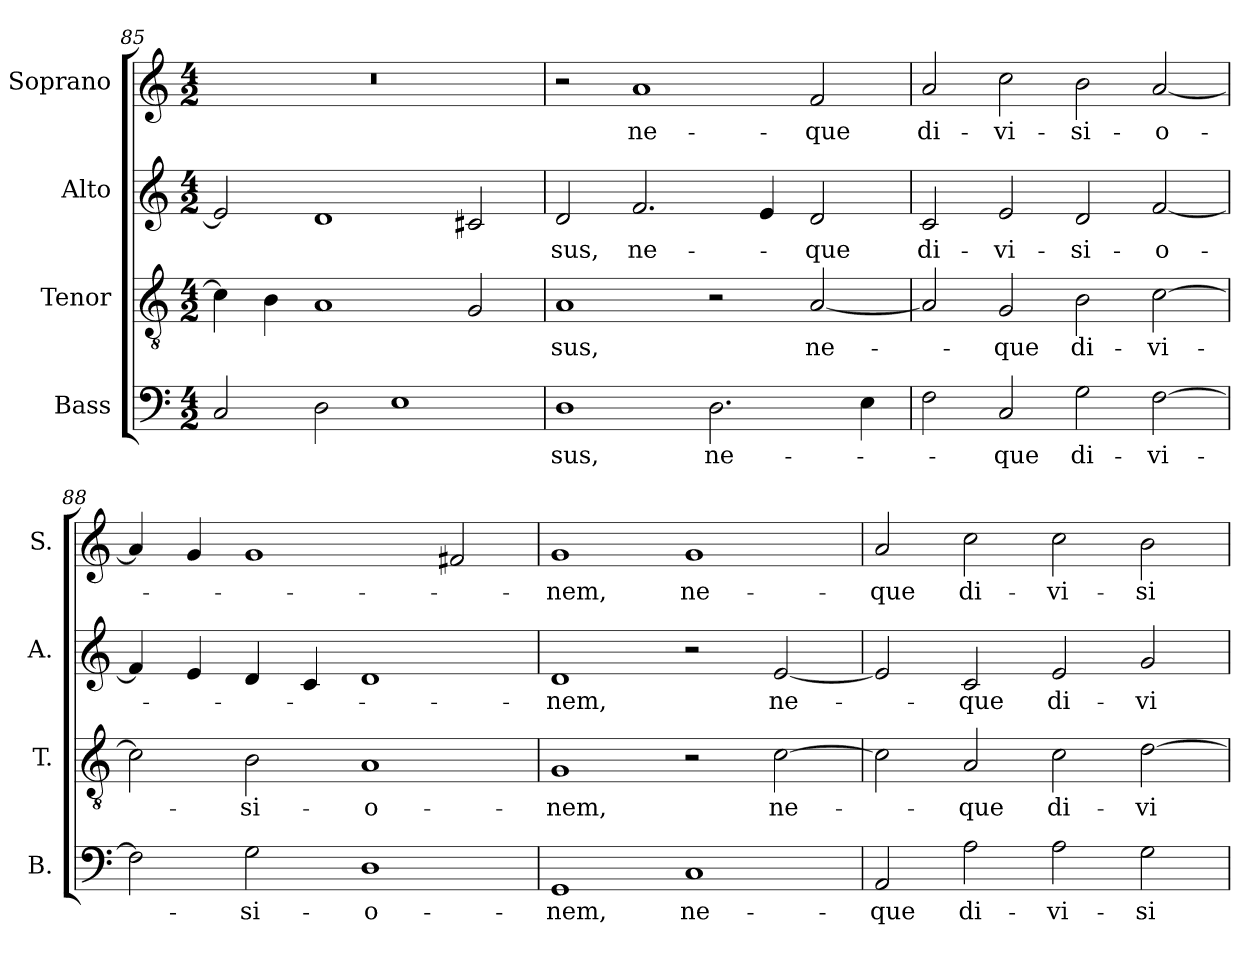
**kern	**text	**kern	**text	**kern	**text	**kern	**text
*part4	*part4	*part3	*part3	*part2	*part2	*part1	*part1
*staff4	*staff4	*staff3	*staff3	*staff2	*staff2	*staff1	*staff1
*I"Bass	*	*I"Tenor	*	*I"Alto	*	*I"Soprano	*
*I'B.	*	*I'T.	*	*I'A.	*	*I'S.	*
*clefF4	*	*clefGv2	*	*clefG2	*	*clefG2	*
*	*	*ITrd7c12	*	*	*	*	*
*k[]	*	*k[]	*	*k[]	*	*k[]	*
*C:	*	*C:	*	*C:	*	*C:	*
*M4/2	*	*M4/2	*	*M4/2	*	*M4/2	*
=85	=85	=85	=85	=85	=85	=85	=85
!	!	!	!	!	!	!LO:N:vis=1	!
2Ci/	.	4Ci\]	.	2ei/]	.	0r	.
.	.	4BBi\	.	.	.	.	.
2Di\	.	1AAi	.	1di	.	.	.
1Ei	.	.	.	.	.	.	.
.	.	2GGi/	.	2c#Xi/	.	.	.
=86	=86	=86	=86	=86	=86	=86	=86
!	!LO:LY:b:color=#000000	!	!	!	!	!	!
!	!	!	!LO:LY:b:color=#000000	!	!	!	!
!	!	!	!	!	!LO:LY:b:color=#000000	!	!
1Di	-sus,	1AAi	-sus,	2di/	-sus,	2r	.
!	!	!	!	!	!LO:LY:b:color=#000000	!	!
!	!	!	!	!	!	!	!LO:LY:b:color=#000000
.	.	.	.	2.fi/	ne-	1ai	ne-
!	!LO:LY:b:color=#000000	!	!	!	!	!	!
2.Di\	ne-	2r	.	.	.	.	.
.	.	.	.	4ei/	.	.	.
!	!	!	!LO:LY:b:color=#000000	!	!	!	!
!	!	!	!	!	!LO:LY:b:color=#000000	!	!
!	!	!	!	!	!	!	!LO:LY:b:color=#000000
.	.	[2AAi/	ne-	2di/	-que	2fi/	-que
4Ei\	.	.	.	.	.	.	.
!!LO:LB:g=z
=87	=87	=87	=87	=87	=87	=87	=87
!	!	!	!	!	!LO:LY:b:color=#000000	!	!
!	!	!	!	!	!	!	!LO:LY:b:color=#000000
2Fi\	.	2AAi/]	.	2ci/	di-	2ai/	di-
!	!LO:LY:b:color=#000000	!	!	!	!	!	!
!	!	!	!LO:LY:b:color=#000000	!	!	!	!
!	!	!	!	!	!LO:LY:b:color=#000000	!	!
!	!	!	!	!	!	!	!LO:LY:b:color=#000000
2Ci/	-que	2GGi/	-que	2ei/	-vi-	2cci\	-vi-
!	!LO:LY:b:color=#000000	!	!	!	!	!	!
!	!	!	!LO:LY:b:color=#000000	!	!	!	!
!	!	!	!	!	!LO:LY:b:color=#000000	!	!
!	!	!	!	!	!	!	!LO:LY:b:color=#000000
2Gi\	di-	2BBi\	di-	2di/	-si-	2bi\	-si-
!	!LO:LY:b:color=#000000	!	!	!	!	!	!
!	!	!	!LO:LY:b:color=#000000	!	!	!	!
!	!	!	!	!	!LO:LY:b:color=#000000	!	!
!	!	!	!	!	!	!	!LO:LY:b:color=#000000
[2Fi\	-vi-	[2Ci\	-vi-	[2fi/	-o-	[2ai/	-o-
=88	=88	=88	=88	=88	=88	=88	=88
2Fi\]	.	2Ci\]	.	4fi/]	.	4ai/]	.
.	.	.	.	4ei/	.	4gi/	.
!	!LO:LY:b:color=#000000	!	!	!	!	!	!
!	!	!	!LO:LY:b:color=#000000	!	!	!	!
2Gi\	-si-	2BBi\	-si-	4di/	.	1gi	.
.	.	.	.	4ci/	.	.	.
!	!LO:LY:b:color=#000000	!	!	!	!	!	!
!	!	!	!LO:LY:b:color=#000000	!	!	!	!
1Di	-o-	1AAi	-o-	1di	.	.	.
.	.	.	.	.	.	2f#Xi/	.
=89	=89	=89	=89	=89	=89	=89	=89
!	!LO:LY:b:color=#000000	!	!	!	!	!	!
!	!	!	!LO:LY:b:color=#000000	!	!	!	!
!	!	!	!	!	!LO:LY:b:color=#000000	!	!
!	!	!	!	!	!	!	!LO:LY:b:color=#000000
1GGi	-nem,	1GGi	-nem,	1di	-nem,	1gi	-nem,
!	!LO:LY:b:color=#000000	!	!	!	!	!	!
!	!	!	!	!	!	!	!LO:LY:b:color=#000000
1Ci	ne-	2r	.	2r	.	1gi	ne-
!	!	!	!LO:LY:b:color=#000000	!	!	!	!
!	!	!	!	!	!LO:LY:b:color=#000000	!	!
.	.	[2Ci\	ne-	[2ei/	ne-	.	.
=90	=90	=90	=90	=90	=90	=90	=90
!	!LO:LY:b:color=#000000	!	!	!	!	!	!
!	!	!	!	!	!	!	!LO:LY:b:color=#000000
2AAi/	-que	2Ci\]	.	2ei/]	.	2ai/	-que
!	!LO:LY:b:color=#000000	!	!	!	!	!	!
!	!	!	!LO:LY:b:color=#000000	!	!	!	!
!	!	!	!	!	!LO:LY:b:color=#000000	!	!
!	!	!	!	!	!	!	!LO:LY:b:color=#000000
2Ai\	di-	2AAi/	-que	2ci/	-que	2cci\	di-
!	!LO:LY:b:color=#000000	!	!	!	!	!	!
!	!	!	!LO:LY:b:color=#000000	!	!	!	!
!	!	!	!	!	!LO:LY:b:color=#000000	!	!
!	!	!	!	!	!	!	!LO:LY:b:color=#000000
2Ai\	-vi-	2Ci\	di-	2ei/	di-	2cci\	-vi-
!	!LO:LY:b:color=#000000	!	!	!	!	!	!
!	!	!	!LO:LY:b:color=#000000	!	!	!	!
!	!	!	!	!	!LO:LY:b:color=#000000	!	!
!	!	!	!	!	!	!	!LO:LY:b:color=#000000
2Gi\	-si-	[2Di\	-vi-	2gi/	-vi-	2bi\	-si-
=	=	=	=	=	=	=	=
*-	*-	*-	*-	*-	*-	*-	*-
